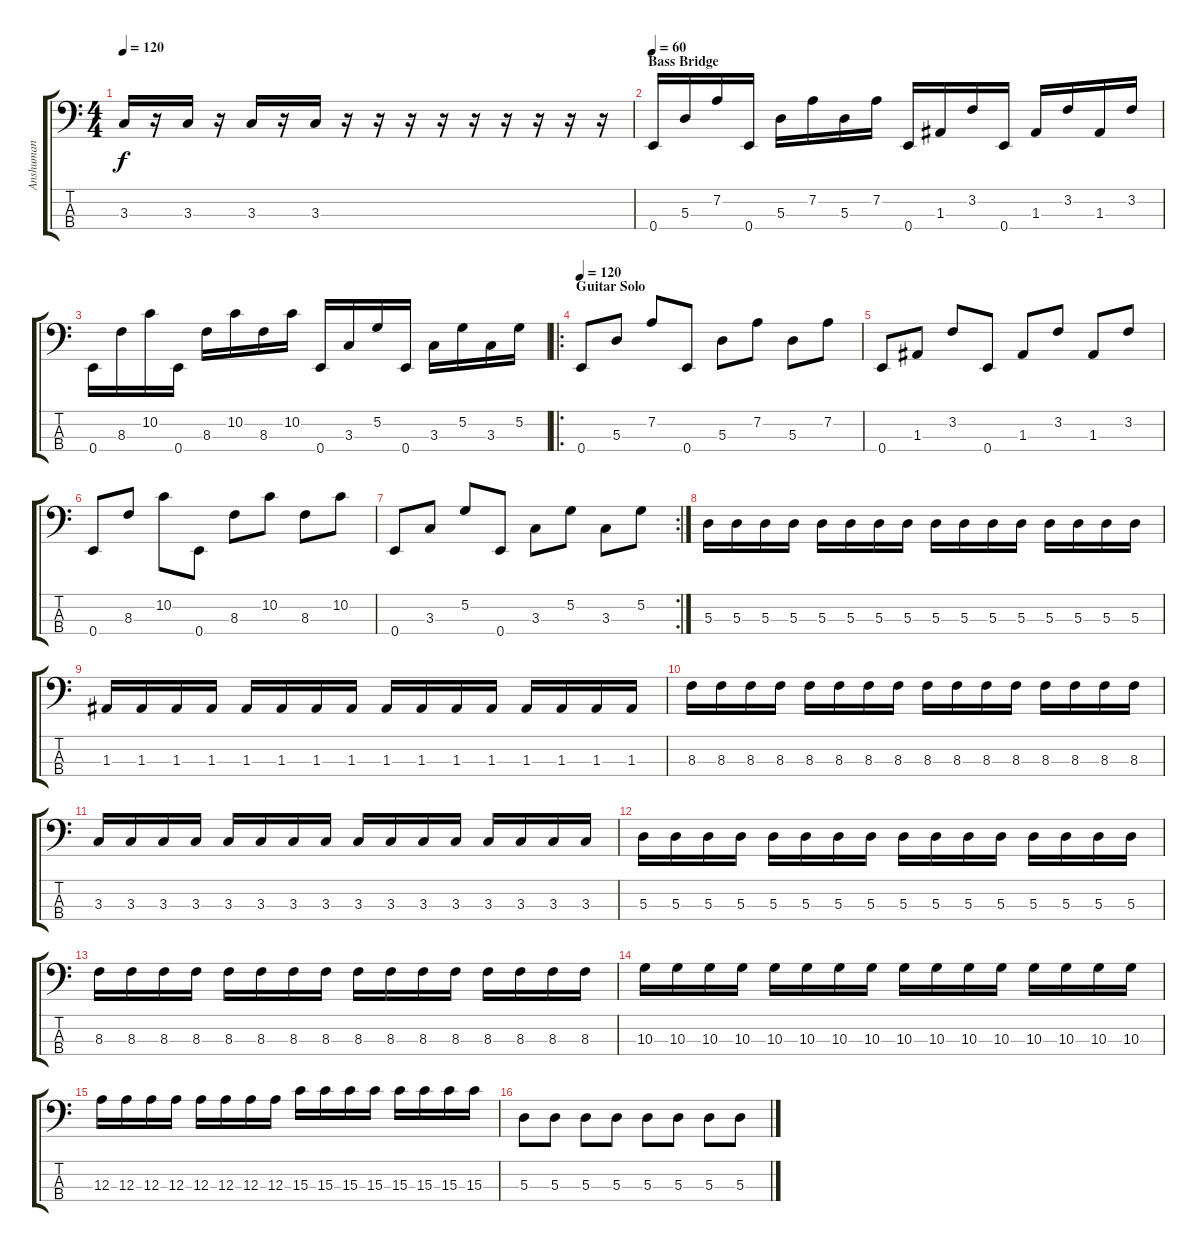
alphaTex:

\track ("Anshuman" "Anshuman") {instrument electricbasspick}
\staff {score tabs}
\tuning (G2 D2 A1 E1) {hide}
\ts (4 4)
\tempo 120
\clef f4
\ks c
3.3.16{dy f} r.16 3.3.16 r.16 3.3.16 r.16 3.3.16 r.16 r.16 r.16 r.16 r.16 r.16 r.16 r.16 r.16 |
\section ("" "Bass Bridge")
\tempo 60
0.4.16 5.3.16 7.2.16 0.4.16 5.3.16 7.2.16 5.3.16 7.2.16 0.4.16 1.3.16 3.2.16 0.4.16 1.3.16 3.2.16 1.3.16 3.2.16 |
0.4.16 8.3.16 10.2.16 0.4.16 8.3.16 10.2.16 8.3.16 10.2.16 0.4.16 3.3.16 5.2.16 0.4.16 3.3.16 5.2.16 3.3.16 5.2.16 |
\ro
\section ("" "Guitar Solo")
\tempo 120
0.4.8 5.3.8 7.2.8 0.4.8 5.3.8 7.2.8 5.3.8 7.2.8 |
0.4.8 1.3.8 3.2.8 0.4.8 1.3.8 3.2.8 1.3.8 3.2.8 |
0.4.8 8.3.8 10.2.8 0.4.8 8.3.8 10.2.8 8.3.8 10.2.8 |
\rc 2
0.4.8 3.3.8 5.2.8 0.4.8 3.3.8 5.2.8 3.3.8 5.2.8 |
5.3.16 5.3.16 5.3.16 5.3.16 5.3.16 5.3.16 5.3.16 5.3.16 5.3.16 5.3.16 5.3.16 5.3.16 5.3.16 5.3.16 5.3.16 5.3.16 |
1.3.16 1.3.16 1.3.16 1.3.16 1.3.16 1.3.16 1.3.16 1.3.16 1.3.16 1.3.16 1.3.16 1.3.16 1.3.16 1.3.16 1.3.16 1.3.16 |
8.3.16 8.3.16 8.3.16 8.3.16 8.3.16 8.3.16 8.3.16 8.3.16 8.3.16 8.3.16 8.3.16 8.3.16 8.3.16 8.3.16 8.3.16 8.3.16 |
3.3.16 3.3.16 3.3.16 3.3.16 3.3.16 3.3.16 3.3.16 3.3.16 3.3.16 3.3.16 3.3.16 3.3.16 3.3.16 3.3.16 3.3.16 3.3.16 |
5.3.16 5.3.16 5.3.16 5.3.16 5.3.16 5.3.16 5.3.16 5.3.16 5.3.16 5.3.16 5.3.16 5.3.16 5.3.16 5.3.16 5.3.16 5.3.16 |
8.3.16 8.3.16 8.3.16 8.3.16 8.3.16 8.3.16 8.3.16 8.3.16 8.3.16 8.3.16 8.3.16 8.3.16 8.3.16 8.3.16 8.3.16 8.3.16 |
10.3.16 10.3.16 10.3.16 10.3.16 10.3.16 10.3.16 10.3.16 10.3.16 10.3.16 10.3.16 10.3.16 10.3.16 10.3.16 10.3.16 10.3.16 10.3.16 |
12.3.16 12.3.16 12.3.16 12.3.16 12.3.16 12.3.16 12.3.16 12.3.16 15.3.16 15.3.16 15.3.16 15.3.16 15.3.16 15.3.16 15.3.16 15.3.16 |
5.3.8 5.3.8 5.3.8 5.3.8 5.3.8 5.3.8 5.3.8 5.3.8
